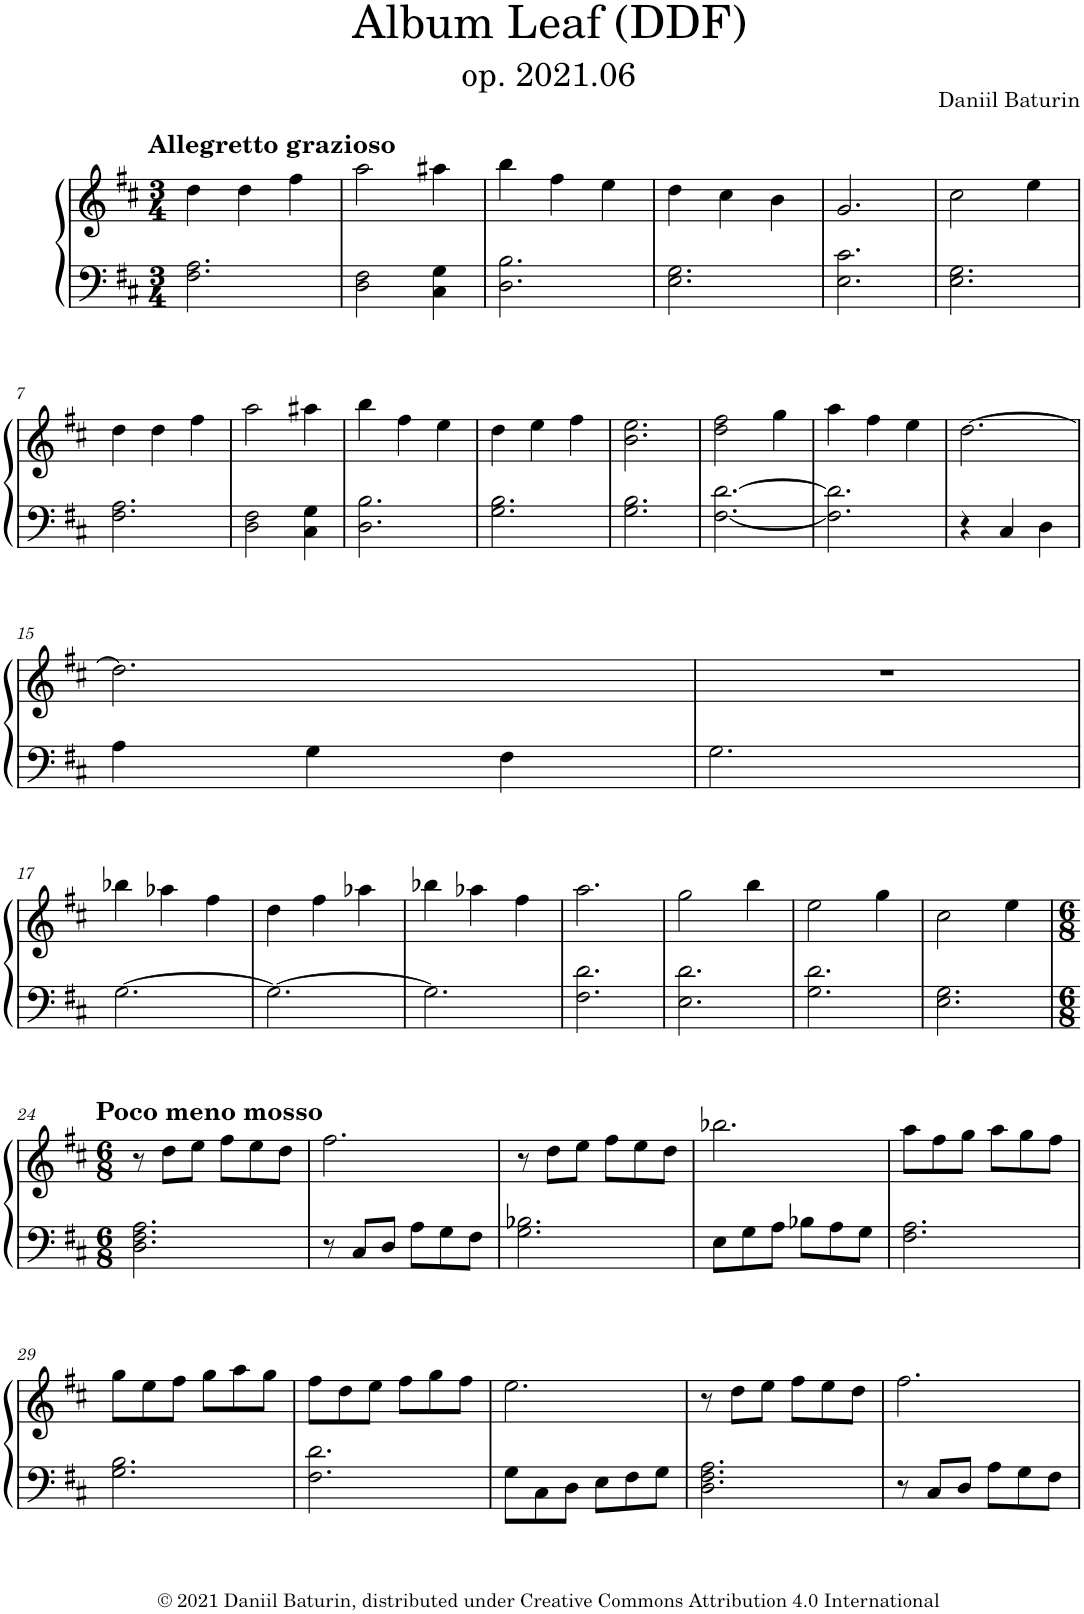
**kern	**kern
*part1	*part1
*staff2	*staff1
*I"Piano	*
*I'Pno.	*
*clefF4	*clefG2
*k[f#c#]	*k[f#c#]
*M3/4	*M3/4
=1	=1
!	!LO:TX:a:B:t=Allegretto grazioso
2.F#\ 2.A\	4dd\
.	4dd\
.	4ff#\
=2	=2
2D\ 2F#\	2aa\
4C#\ 4G\	4aa#X\
=3	=3
2.D\ 2.B\	4bb\
.	4ff#\
.	4ee\
=4	=4
2.E\ 2.G\	4dd\
.	4cc#\
.	4b\
=5	=5
2.E\ 2.c#\	2.g/
=6	=6
2.E\ 2.G\	2cc#\
.	4ee\
!!LO:LB:g=z
=7	=7
2.F#\ 2.A\	4dd\
.	4dd\
.	4ff#\
=8	=8
2D\ 2F#\	2aa\
4C#\ 4G\	4aa#X\
=9	=9
2.D\ 2.B\	4bb\
.	4ff#\
.	4ee\
=10	=10
2.G\ 2.B\	4dd\
.	4ee\
.	4ff#\
=11	=11
2.G\ 2.B\	2.b\ 2.ee\
=12	=12
[2.F#\ [2.d\	2dd\ 2ff#\
.	4gg\
=13	=13
2.F#\] 2.d\]	4aa\
.	4ff#\
.	4ee\
=14	=14
4r	[2.dd\
4C#/	.
4D\	.
!!LO:LB:g=z
=15	=15
4A\	2.dd\]
4G\	.
4F#\	.
=16	=16
2.G\	2.r
!!LO:LB:g=z
=17	=17
[2.G\	4bb-X\
.	4aa-X\
.	4ff#\
=18	=18
2.G\_	4dd\
.	4ff#\
.	4aa-X\
=19	=19
2.G\]	4bb-X\
.	4aa-X\
.	4ff#\
=20	=20
2.F#\ 2.d\	2.aa\
=21	=21
2.E\ 2.d\	2gg\
.	4bb\
=22	=22
2.G\ 2.d\	2ee\
.	4gg\
=23	=23
2.E\ 2.G\	2cc#\
.	4ee\
!!LO:LB:g=z
=24	=24
*M6/8	*M6/8
!	!LO:TX:a:B:t=Poco meno mosso
2.D\ 2.F#\ 2.A\	8r
.	8dd\L
.	8ee\J
.	8ff#\L
.	8ee\
.	8dd\J
=25	=25
8r	2.ff#\
8C#/L	.
8D/J	.
8A\L	.
8G\	.
8F#\J	.
=26	=26
2.G\ 2.B-X\	8r
.	8dd\L
.	8ee\J
.	8ff#\L
.	8ee\
.	8dd\J
=27	=27
8E\L	2.bb-X\
8G\	.
8A\J	.
8B-X\L	.
8A\	.
8G\J	.
=28	=28
2.F#\ 2.A\	8aa\L
.	8ff#\
.	8gg\J
.	8aa\L
.	8gg\
.	8ff#\J
!!LO:LB:g=z
=29	=29
2.G\ 2.B\	8gg\L
.	8ee\
.	8ff#\J
.	8gg\L
.	8aa\
.	8gg\J
=30	=30
2.F#\ 2.d\	8ff#\L
.	8dd\
.	8ee\J
.	8ff#\L
.	8gg\
.	8ff#\J
=31	=31
8G\L	2.ee\
8C#\	.
8D\J	.
8E\L	.
8F#\	.
8G\J	.
=32	=32
2.D\ 2.F#\ 2.A\	8r
.	8dd\L
.	8ee\J
.	8ff#\L
.	8ee\
.	8dd\J
=33	=33
8r	2.ff#\
8C#/L	.
8D/J	.
8A\L	.
8G\	.
8F#\J	.
=	=
*-	*-
